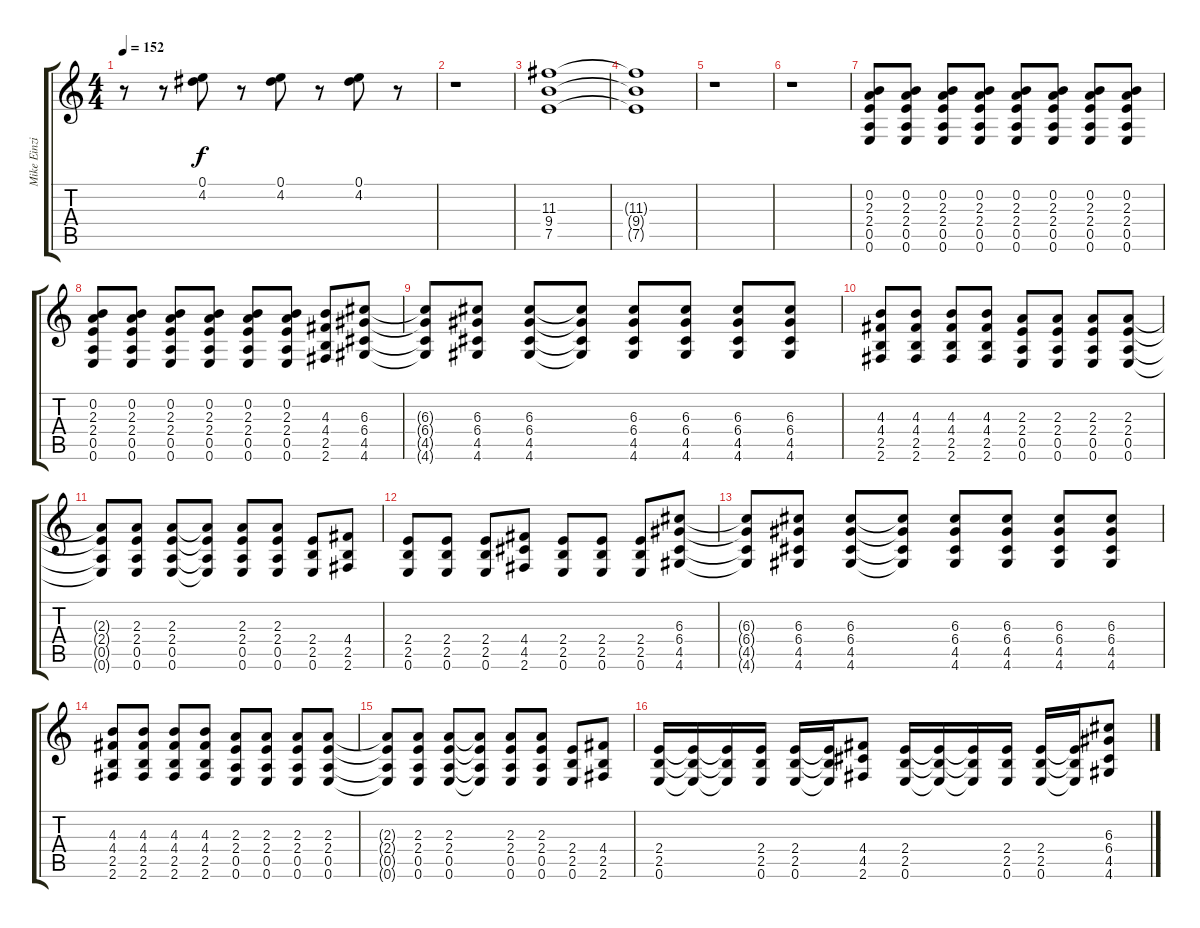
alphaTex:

\track ("Mike Einziger" "Mike Einzi") {instrument distortionguitar}
\staff {score tabs}
\tuning (E4 B3 G3 D3 A2 E2) {hide}
\ts (4 4)
\tempo 152
\clef g2
\ks c
r.8{dy f instrument electricguitarclean} r.8 (0.1 4.2).8 r.8 (0.1 4.2).8 r.8 (0.1 4.2).8 r.8 |
r.1 |
(11.3 9.4 7.5).1{instrument pad2warm} |
(11.3{t} 9.4{t} 7.5{t}).1 |
r.1 |
r.1 |
(0.2 2.3 2.4 0.5 0.6).8{instrument distortionguitar} (0.2 2.3 2.4 0.5 0.6).8 (0.2 2.3 2.4 0.5 0.6).8 (0.2 2.3 2.4 0.5 0.6).8 (0.2 2.3 2.4 0.5 0.6).8 (0.2 2.3 2.4 0.5 0.6).8 (0.2 2.3 2.4 0.5 0.6).8 (0.2 2.3 2.4 0.5 0.6).8 |
(0.2 2.3 2.4 0.5 0.6).8 (0.2 2.3 2.4 0.5 0.6).8 (0.2 2.3 2.4 0.5 0.6).8 (0.2 2.3 2.4 0.5 0.6).8 (0.2 2.3 2.4 0.5 0.6).8 (0.2 2.3 2.4 0.5 0.6).8 (4.3 4.4 2.5 2.6).8 (6.3 6.4 4.5 4.6).8 |
(6.3{t} 6.4{t} 4.5{t} 4.6{t}).8 (6.3 6.4 4.5 4.6).8 (6.3 6.4 4.5 4.6).8 (6.3{t} 6.4{t} 4.5{t} 4.6{t}).8 (6.3 6.4 4.5 4.6).8 (6.3 6.4 4.5 4.6).8 (6.3 6.4 4.5 4.6).8 (6.3 6.4 4.5 4.6).8 |
(4.3 4.4 2.5 2.6).8 (4.3 4.4 2.5 2.6).8 (4.3 4.4 2.5 2.6).8 (4.3 4.4 2.5 2.6).8 (2.3 2.4 0.5 0.6).8 (2.3 2.4 0.5 0.6).8 (2.3 2.4 0.5 0.6).8 (2.3 2.4 0.5 0.6).8 |
(2.3{t} 2.4{t} 0.5{t} 0.6{t}).8 (2.3 2.4 0.5 0.6).8 (2.3 2.4 0.5 0.6).8 (2.3{t} 2.4{t} 0.5{t} 0.6{t}).8 (2.3 2.4 0.5 0.6).8 (2.3 2.4 0.5 0.6).8 (2.4 2.5 0.6).8 (4.4 2.5 2.6).8 |
(2.4 2.5 0.6).8 (2.4 2.5 0.6).8 (2.4 2.5 0.6).8 (4.4 4.5 2.6).8 (2.4 2.5 0.6).8 (2.4 2.5 0.6).8 (2.4 2.5 0.6).8 (6.3 6.4 4.5 4.6).8 |
(6.3{t} 6.4{t} 4.5{t} 4.6{t}).8 (6.3 6.4 4.5 4.6).8 (6.3 6.4 4.5 4.6).8 (6.3{t} 6.4{t} 4.5{t} 4.6{t}).8 (6.3 6.4 4.5 4.6).8 (6.3 6.4 4.5 4.6).8 (6.3 6.4 4.5 4.6).8 (6.3 6.4 4.5 4.6).8 |
(4.3 4.4 2.5 2.6).8 (4.3 4.4 2.5 2.6).8 (4.3 4.4 2.5 2.6).8 (4.3 4.4 2.5 2.6).8 (2.3 2.4 0.5 0.6).8 (2.3 2.4 0.5 0.6).8 (2.3 2.4 0.5 0.6).8 (2.3 2.4 0.5 0.6).8 |
(2.3{t} 2.4{t} 0.5{t} 0.6{t}).8 (2.3 2.4 0.5 0.6).8 (2.3 2.4 0.5 0.6).8 (2.3{t} 2.4{t} 0.5{t} 0.6{t}).8 (2.3 2.4 0.5 0.6).8 (2.3 2.4 0.5 0.6).8 (2.4 2.5 0.6).8 (4.4 2.5 2.6).8 |
(2.4 2.5 0.6).16 (2.4{t} 2.5{t} 0.6{t}).16 (2.4{t} 2.5{t} 0.6{t}).16 (2.4 2.5 0.6).16 (2.4 2.5 0.6).16 (2.4{t} 2.5{t} 0.6{t}).16 (4.4 4.5 2.6).8 (2.4 2.5 0.6).16 (2.4{t} 2.5{t} 0.6{t}).16 (2.4{t} 2.5{t} 0.6{t}).16 (2.4 2.5 0.6).16 (2.4 2.5 0.6).16 (2.4{t} 2.5{t} 0.6{t}).16 (6.3 6.4 4.5 4.6).8
